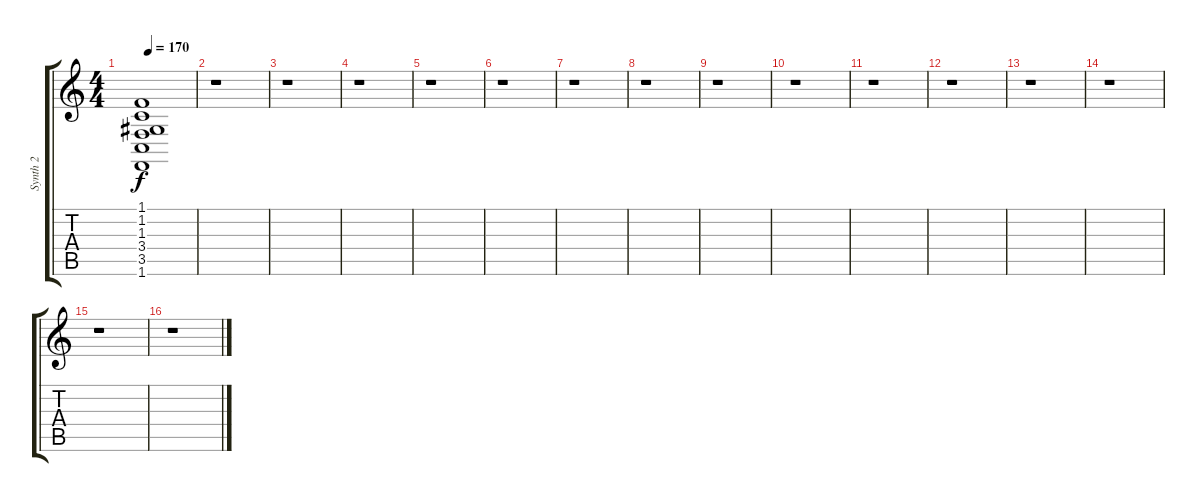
\track ("Synth 2" "Synth 2") {instrument stringensemble1}
\staff {score tabs}
\tuning (E4 B3 G3 D3 A2 E2) {hide}
\ts (4 4)
\tempo 170
\clef g2
\ks c
(1.1{t} 1.2{t} 1.3{t} 3.4{t} 3.5{t} 1.6{t}).1{dy f} |
r.1 |
r.1 |
r.1 |
r.1 |
r.1 |
r.1 |
r.1 |
r.1 |
r.1 |
r.1 |
r.1 |
r.1 |
r.1 |
r.1 |
r.1
